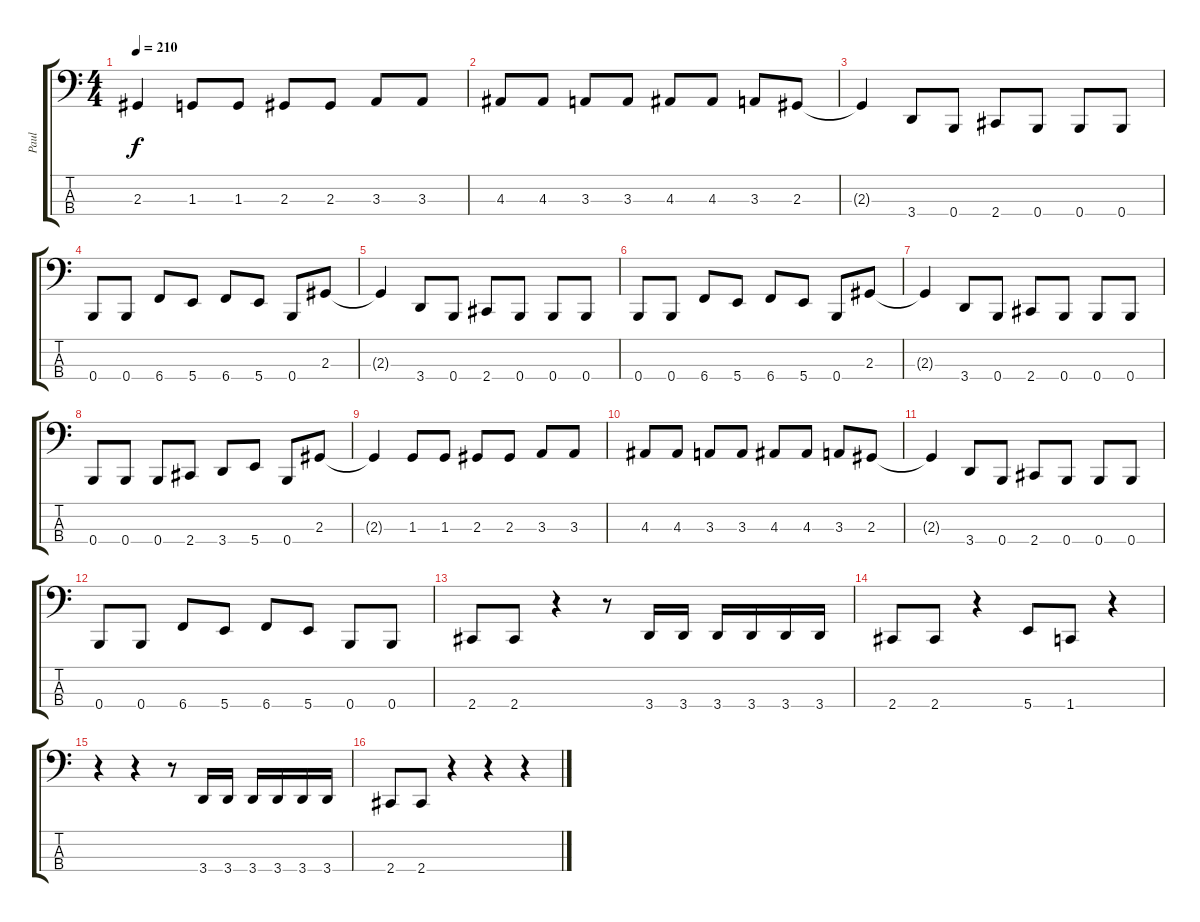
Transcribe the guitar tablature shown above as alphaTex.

\track ("Paul" "Paul") {instrument electricbasspick}
\staff {score tabs}
\tuning (E2 B1 Gb1 B0) {hide}
\ts (4 4)
\tempo 210
\clef f4
\ks c
2.3{t}.4{dy f} 1.3.8 1.3.8 2.3.8 2.3.8 3.3.8 3.3.8 |
4.3.8 4.3.8 3.3.8 3.3.8 4.3.8 4.3.8 3.3.8 2.3.8 |
2.3{t}.4 3.4.8 0.4.8 2.4.8 0.4.8 0.4.8 0.4.8 |
0.4.8 0.4.8 6.4.8 5.4.8 6.4.8 5.4.8 0.4.8 2.3.8 |
2.3{t}.4 3.4.8 0.4.8 2.4.8 0.4.8 0.4.8 0.4.8 |
0.4.8 0.4.8 6.4.8 5.4.8 6.4.8 5.4.8 0.4.8 2.3.8 |
2.3{t}.4 3.4.8 0.4.8 2.4.8 0.4.8 0.4.8 0.4.8 |
0.4.8 0.4.8 0.4.8 2.4.8 3.4.8 5.4.8 0.4.8 2.3.8 |
2.3{t}.4 1.3.8 1.3.8 2.3.8 2.3.8 3.3.8 3.3.8 |
4.3.8 4.3.8 3.3.8 3.3.8 4.3.8 4.3.8 3.3.8 2.3.8 |
2.3{t}.4 3.4.8 0.4.8 2.4.8 0.4.8 0.4.8 0.4.8 |
0.4.8 0.4.8 6.4.8 5.4.8 6.4.8 5.4.8 0.4.8 0.4.8 |
2.4.8 2.4.8 r.4 r.8 3.4.16 3.4.16 3.4.16 3.4.16 3.4.16 3.4.16 |
2.4.8 2.4.8 r.4 5.4.8 1.4.8 r.4 |
r.4 r.4 r.8 3.4.16 3.4.16 3.4.16 3.4.16 3.4.16 3.4.16 |
2.4.8 2.4.8 r.4 r.4 r.4
